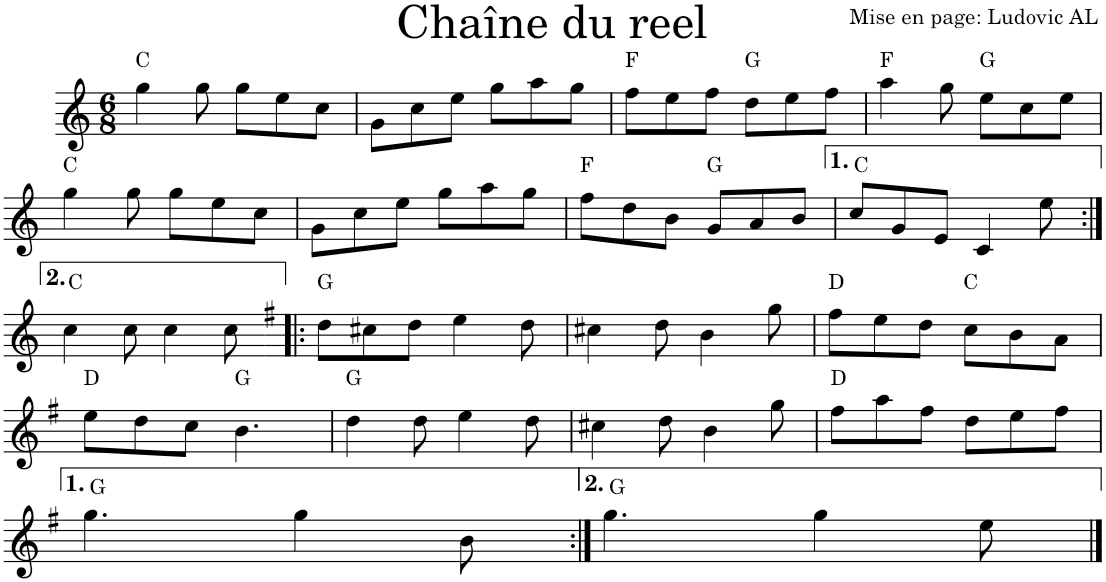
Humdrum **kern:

**kern	**harte
*part1	*part1
*staff1	*
*I"Voice	*
*I'V	*
*clefG2	*
*k[]	*
*M6/8	*
=1	=1
4gg\	C:maj
8gg\	.
8gg\L	.
8ee\	.
8cc\J	.
=2	=2
8g\L	.
8cc\	.
8ee\J	.
8gg\L	.
8aa\	.
8gg\J	.
=3	=3
8ff\L	F:maj
8ee\	.
8ff\J	.
8dd\L	G:maj
8ee\	.
8ff\J	.
=4	=4
4aa\	F:maj
8gg\	.
8ee\L	G:maj
8cc\	.
8ee\J	.
!!LO:LB:g=z
=5	=5
4gg\	C:maj
8gg\	.
8gg\L	.
8ee\	.
8cc\J	.
=6	=6
8g\L	.
8cc\	.
8ee\J	.
8gg\L	.
8aa\	.
8gg\J	.
=7	=7
8ff\L	F:maj
8dd\	.
8b\J	.
8g/L	G:maj
8a/	.
8b/J	.
=8	=8
8cc/L	C:maj
8g/	.
8e/J	.
4c/	.
8ee\	.
!!LO:LB:g=z
=9:|!	=9:|!
4cc\	C:maj
8cc\	.
4cc\	.
8cc\	.
=10!|:	=10!|:
*k[f#]	*
8dd\L	G:maj
8cc#X\	.
8dd\J	.
4ee\	.
8dd\	.
=11	=11
4cc#X\	.
8dd\	.
4b\	.
8gg\	.
=12	=12
8ff#\L	D:maj
8ee\	.
8dd\J	.
8cc\L	C:maj
8b\	.
8a\J	.
!!LO:LB:g=z
=13	=13
8ee\L	D:maj
8dd\	.
8cc\J	.
4.b\	G:maj
=14	=14
4dd\	G:maj
8dd\	.
4ee\	.
8dd\	.
=15	=15
4cc#X\	.
8dd\	.
4b\	.
8gg\	.
=16	=16
8ff#\L	D:maj
8aa\	.
8ff#\J	.
8dd\L	.
8ee\	.
8ff#\J	.
!!LO:LB:g=z
=17	=17
4.gg\	G:maj
4gg\	.
8b\	.
=18:|!	=18:|!
4.gg\	G:maj
4gg\	.
8ee\	.
==	==
*-	*-
